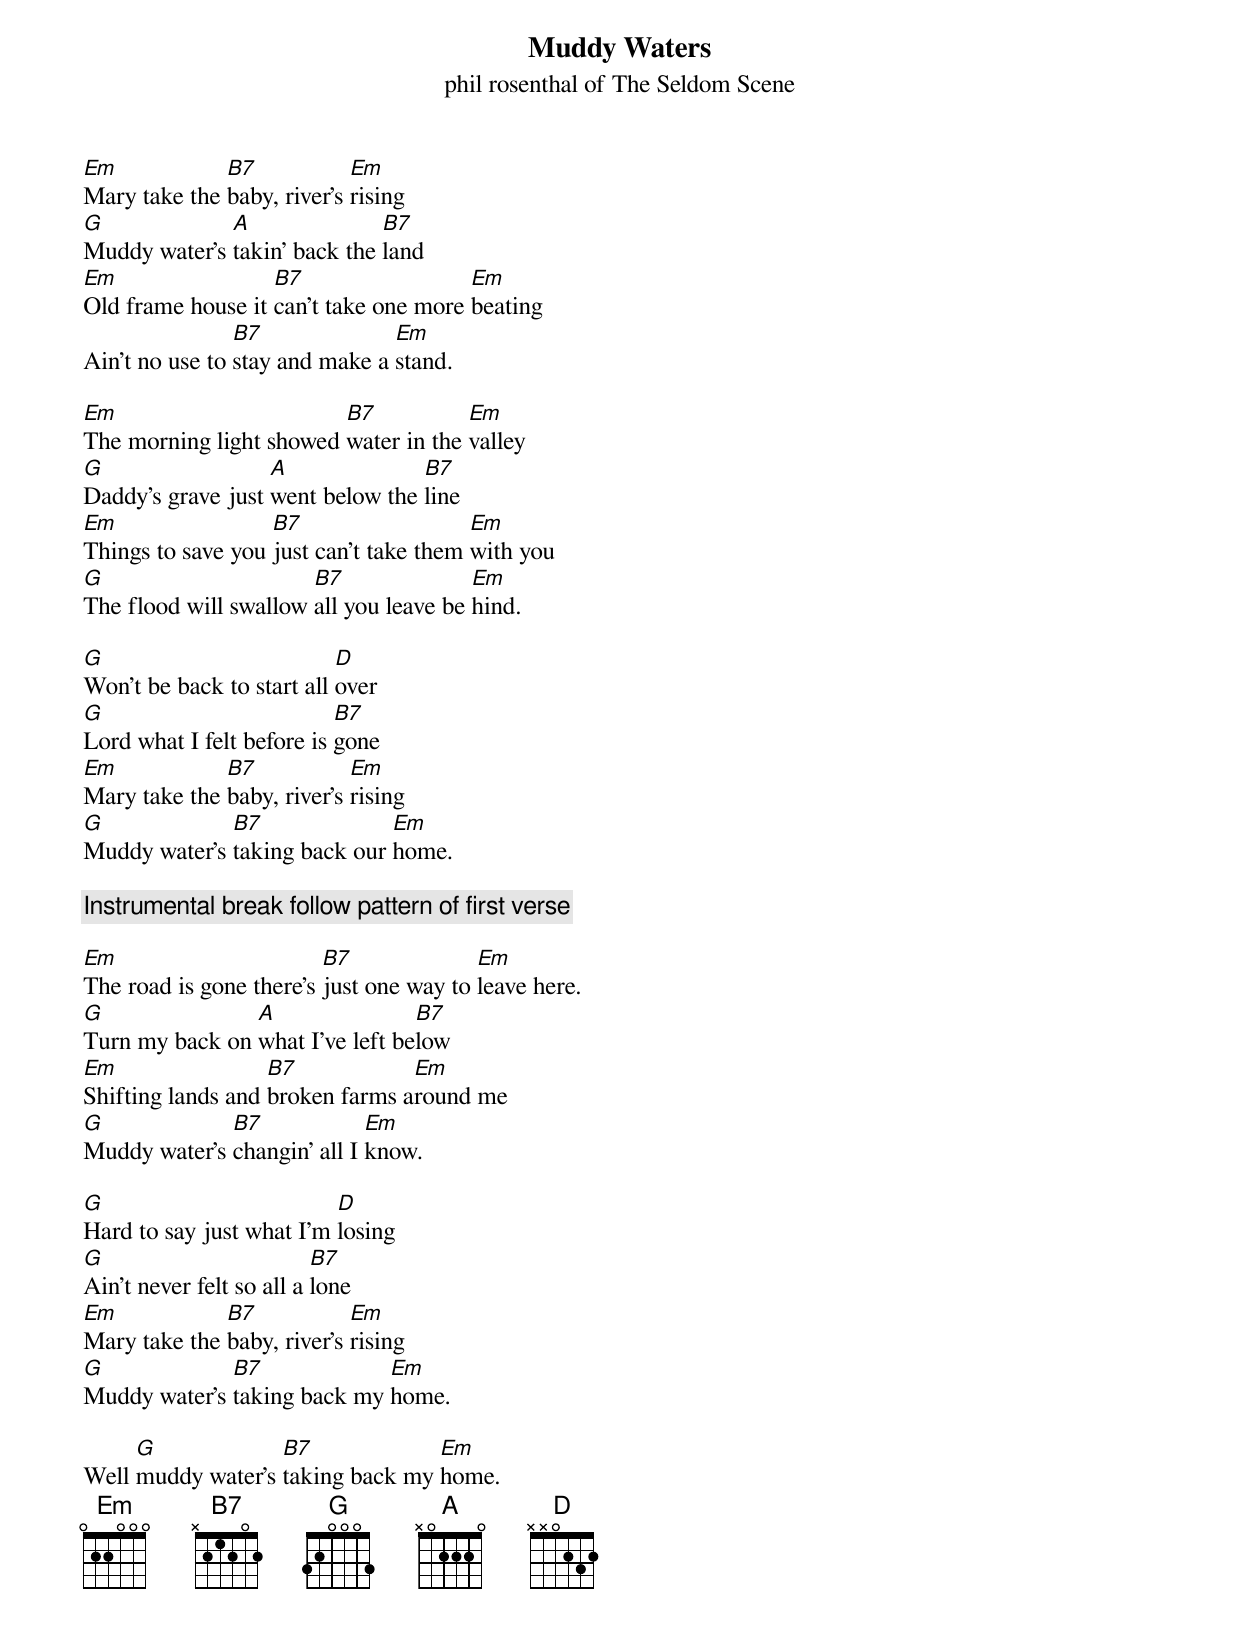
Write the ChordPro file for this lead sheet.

{title: Muddy Waters}
{subtitle: phil rosenthal of The Seldom Scene}

[Em]Mary take the [B7]baby, river's [Em]rising
[G]Muddy water's [A]takin' back the [B7]land
[Em]Old frame house it [B7]can't take one more [Em]beating
Ain't no use to [B7]stay and make a [Em]stand.

[Em]The morning light showed [B7]water in the [Em]valley
[G]Daddy's grave just [A]went below the [B7]line
[Em]Things to save you [B7]just can't take them [Em]with you
[G]The flood will swallow [B7]all you leave be [Em]hind.

[G]Won't be back to start all [D]over
[G]Lord what I felt before is [B7]gone
[Em]Mary take the [B7]baby, river's [Em]rising
[G]Muddy water's [B7]taking back our [Em]home.

{c: Instrumental break follow pattern of first verse}

[Em]The road is gone there's [B7]just one way to [Em]leave here.
[G]Turn my back on [A]what I've left be[B7]low
[Em]Shifting lands and [B7]broken farms a[Em]round me
[G]Muddy water's [B7]changin' all I [Em]know.

[G]Hard to say just what I'm [D]losing
[G]Ain't never felt so all a [B7]lone
[Em]Mary take the [B7]baby, river's [Em]rising
[G]Muddy water's [B7]taking back my [Em]home.

Well [G]muddy water's [B7]taking back my [Em]home.
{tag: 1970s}
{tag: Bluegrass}
